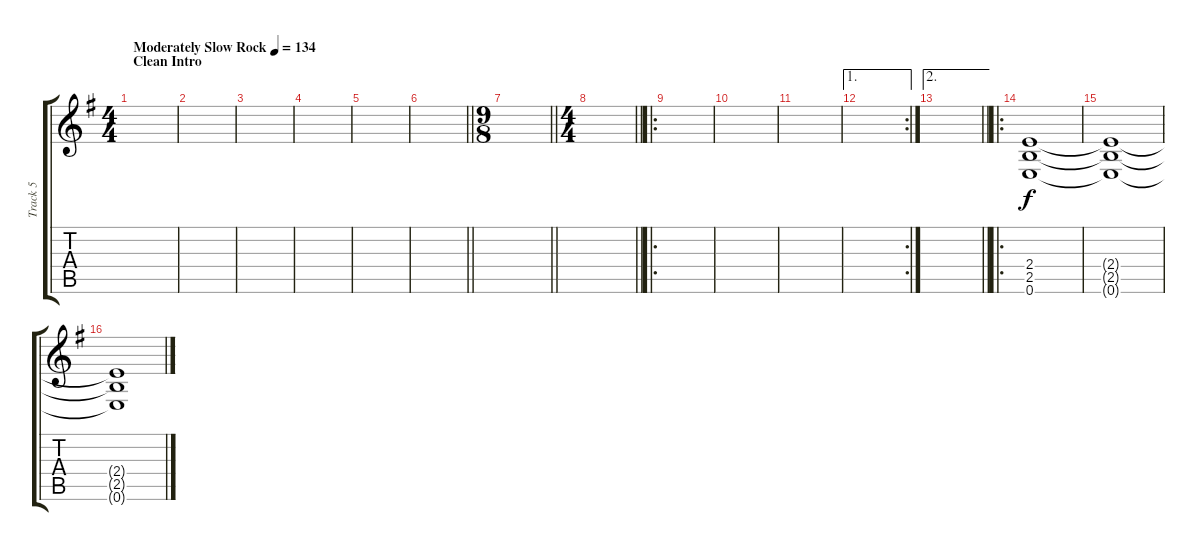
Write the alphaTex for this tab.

\track ("Track 5" "Track 5") {instrument distortionguitar}
\staff {score tabs}
\tuning (E4 B3 G3 D3 A2 E2) {hide}
\ts (4 4)
\section ("" "Clean Intro")
\tempo (134 "Moderately Slow Rock")
\clef g2
\ks g
|
|
|
|
|
\barLineRight lightlight
|
\ts (9 8)
\barLineRight lightlight
|
\ts (4 4)
\barLineRight lightlight
|
\ro
|
|
|
\ae 1
\rc 2
|
\ae 2
\barLineRight lightlight
|
\ro
(2.4 2.5 0.6).1 |
(2.4{t} 2.5{t} 0.6{t}).1 |
(2.4{t} 2.5{t} 0.6{t}).1
